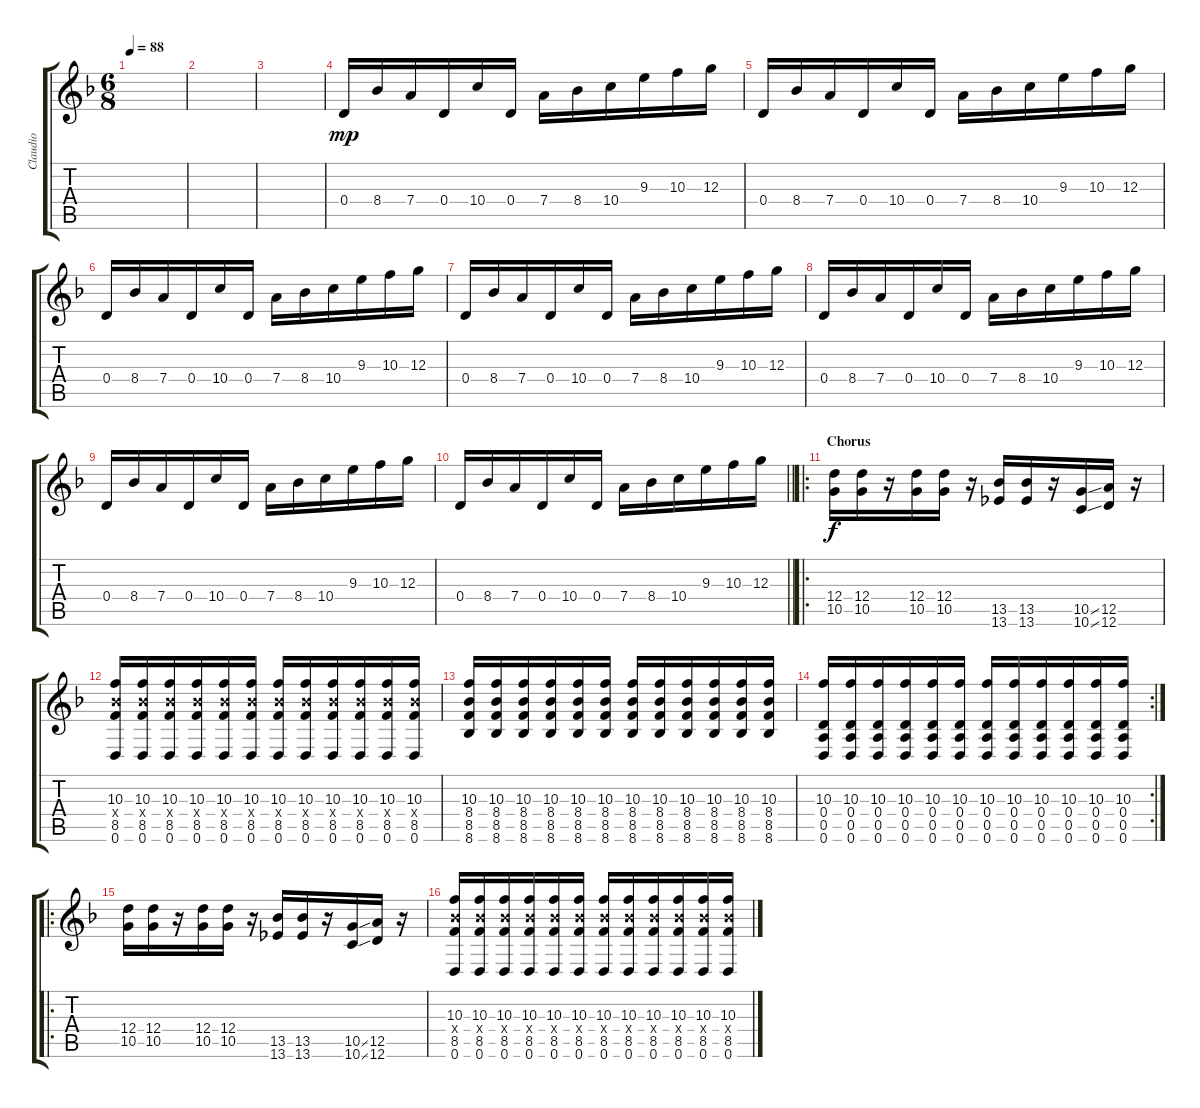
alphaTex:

\track ("Claudio" "Claudio") {instrument electricguitarjazz}
\staff {score tabs}
\tuning (E4 B3 G3 D3 A2 D2) {hide}
\ts (6 8)
\tempo 88
\clef g2
\ks f
|
|
|
0.4.16{dy mp instrument overdrivenguitar} 8.4.16 7.4.16 0.4.16 10.4.16 0.4.16 7.4.16 8.4.16 10.4.16 9.3.16 10.3.16 12.3.16 |
0.4.16 8.4.16 7.4.16 0.4.16 10.4.16 0.4.16 7.4.16 8.4.16 10.4.16 9.3.16 10.3.16 12.3.16 |
0.4.16 8.4.16 7.4.16 0.4.16 10.4.16 0.4.16 7.4.16 8.4.16 10.4.16 9.3.16 10.3.16 12.3.16 |
0.4.16 8.4.16 7.4.16 0.4.16 10.4.16 0.4.16 7.4.16 8.4.16 10.4.16 9.3.16 10.3.16 12.3.16 |
0.4.16{instrument overdrivenguitar} 8.4.16 7.4.16 0.4.16 10.4.16 0.4.16 7.4.16 8.4.16 10.4.16 9.3.16 10.3.16 12.3.16 |
0.4.16 8.4.16 7.4.16 0.4.16 10.4.16 0.4.16 7.4.16 8.4.16 10.4.16 9.3.16 10.3.16 12.3.16 |
\barLineRight lightlight
0.4.16 8.4.16 7.4.16 0.4.16 10.4.16 0.4.16 7.4.16 8.4.16 10.4.16 9.3.16 10.3.16 12.3.16 |
\ro
\section ("" "Chorus")
(12.4 10.5).16{dy f} (12.4 10.5).16 r.16 (12.4 10.5).16 (12.4 10.5).16 r.16 (13.5 13.6).16 (13.5 13.6).16 r.16 (10.5{ss} 10.6{ss}).16 (12.5 12.6).16 r.16 |
(10.3 8.4{x} 8.5 0.6).16 (10.3 8.4{x} 8.5 0.6).16 (10.3 8.4{x} 8.5 0.6).16 (10.3 8.4{x} 8.5 0.6).16 (10.3 8.4{x} 8.5 0.6).16 (10.3 8.4{x} 8.5 0.6).16 (10.3 8.4{x} 8.5 0.6).16 (10.3 8.4{x} 8.5 0.6).16 (10.3 8.4{x} 8.5 0.6).16 (10.3 8.4{x} 8.5 0.6).16 (10.3 8.4{x} 8.5 0.6).16 (10.3 8.4{x} 8.5 0.6).16 |
(10.3 8.4 8.5 8.6).16 (10.3 8.4 8.5 8.6).16 (10.3 8.4 8.5 8.6).16 (10.3 8.4 8.5 8.6).16 (10.3 8.4 8.5 8.6).16 (10.3 8.4 8.5 8.6).16 (10.3 8.4 8.5 8.6).16 (10.3 8.4 8.5 8.6).16 (10.3 8.4 8.5 8.6).16 (10.3 8.4 8.5 8.6).16 (10.3 8.4 8.5 8.6).16 (10.3 8.4 8.5 8.6).16 |
\rc 2
(10.3 0.4 0.5 0.6).16 (10.3 0.4 0.5 0.6).16 (10.3 0.4 0.5 0.6).16 (10.3 0.4 0.5 0.6).16 (10.3 0.4 0.5 0.6).16 (10.3 0.4 0.5 0.6).16 (10.3 0.4 0.5 0.6).16 (10.3 0.4 0.5 0.6).16 (10.3 0.4 0.5 0.6).16 (10.3 0.4 0.5 0.6).16 (10.3 0.4 0.5 0.6).16 (10.3 0.4 0.5 0.6).16 |
\ro
(12.4 10.5).16 (12.4 10.5).16 r.16 (12.4 10.5).16 (12.4 10.5).16 r.16 (13.5 13.6).16 (13.5 13.6).16 r.16 (10.5{ss} 10.6{ss}).16 (12.5 12.6).16 r.16 |
(10.3 8.4{x} 8.5 0.6).16 (10.3 8.4{x} 8.5 0.6).16 (10.3 8.4{x} 8.5 0.6).16 (10.3 8.4{x} 8.5 0.6).16 (10.3 8.4{x} 8.5 0.6).16 (10.3 8.4{x} 8.5 0.6).16 (10.3 8.4{x} 8.5 0.6).16 (10.3 8.4{x} 8.5 0.6).16 (10.3 8.4{x} 8.5 0.6).16 (10.3 8.4{x} 8.5 0.6).16 (10.3 8.4{x} 8.5 0.6).16 (10.3 8.4{x} 8.5 0.6).16
